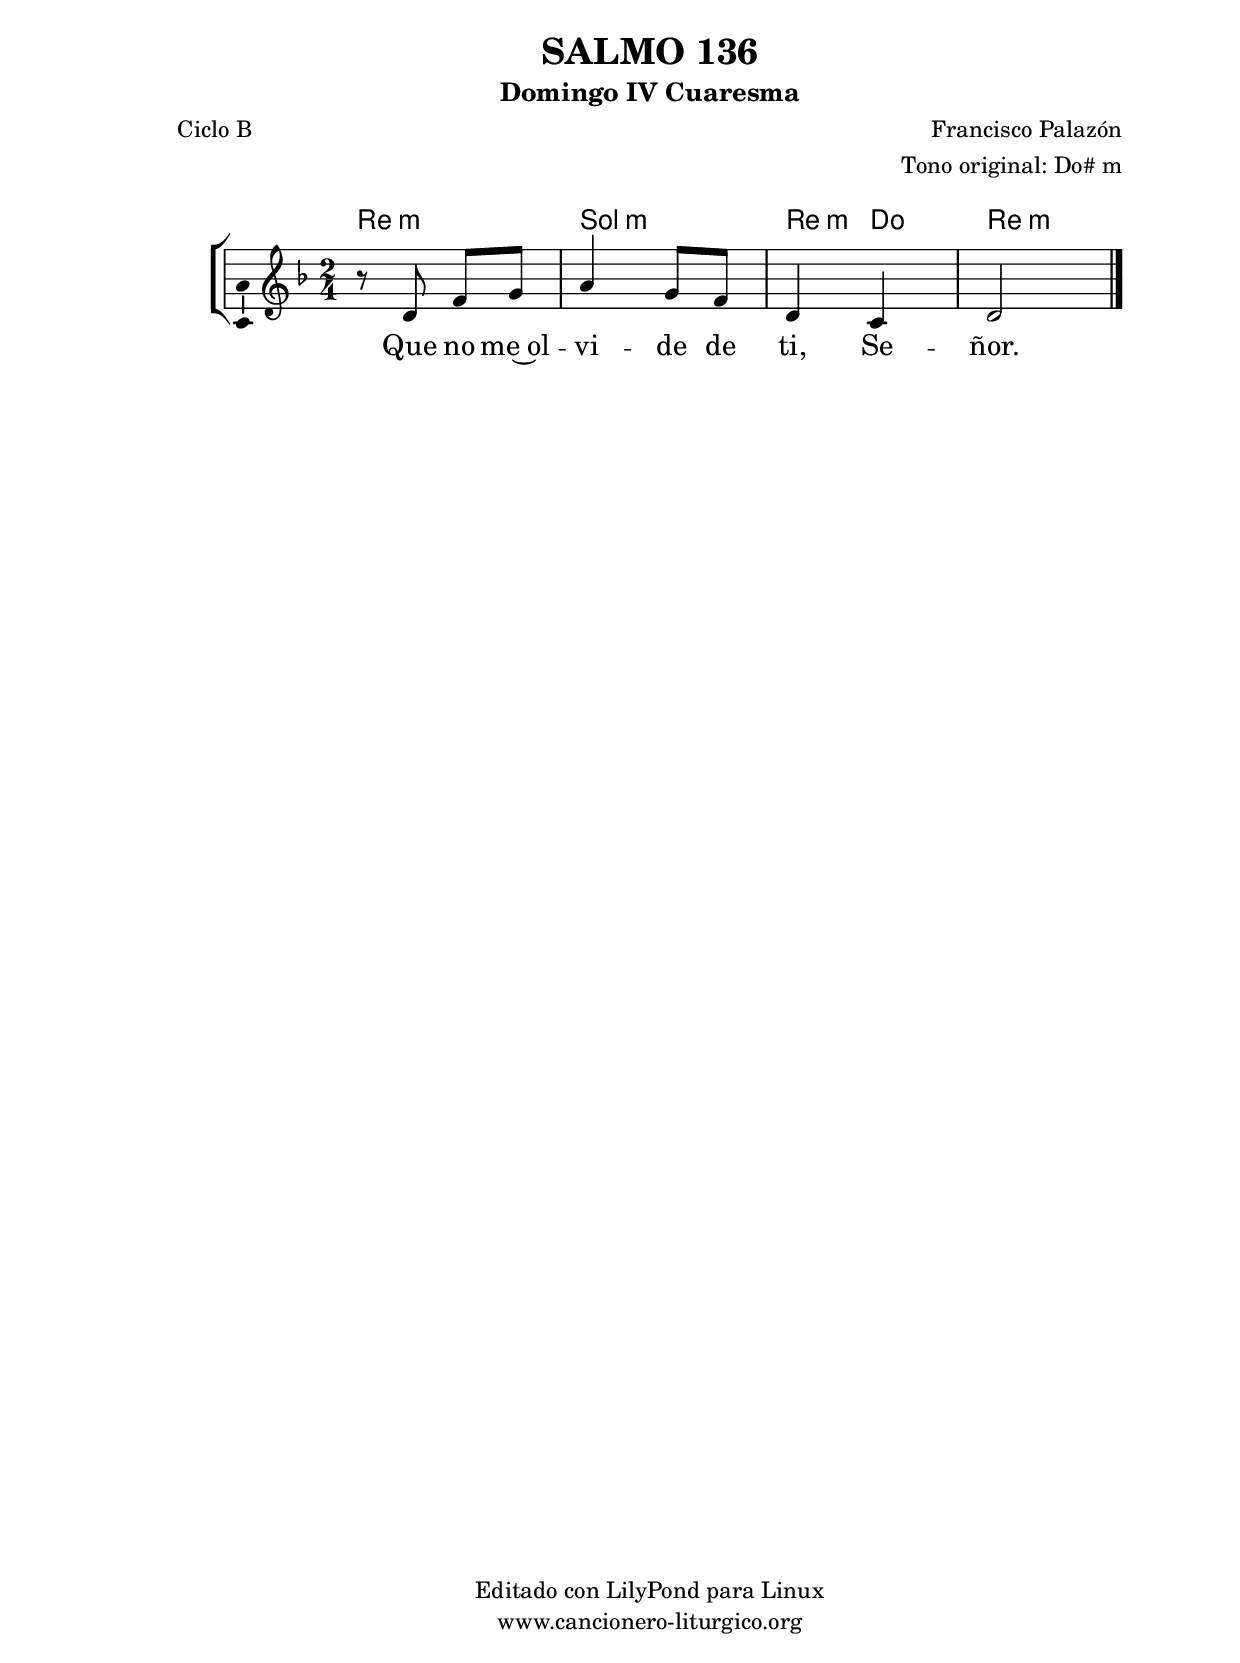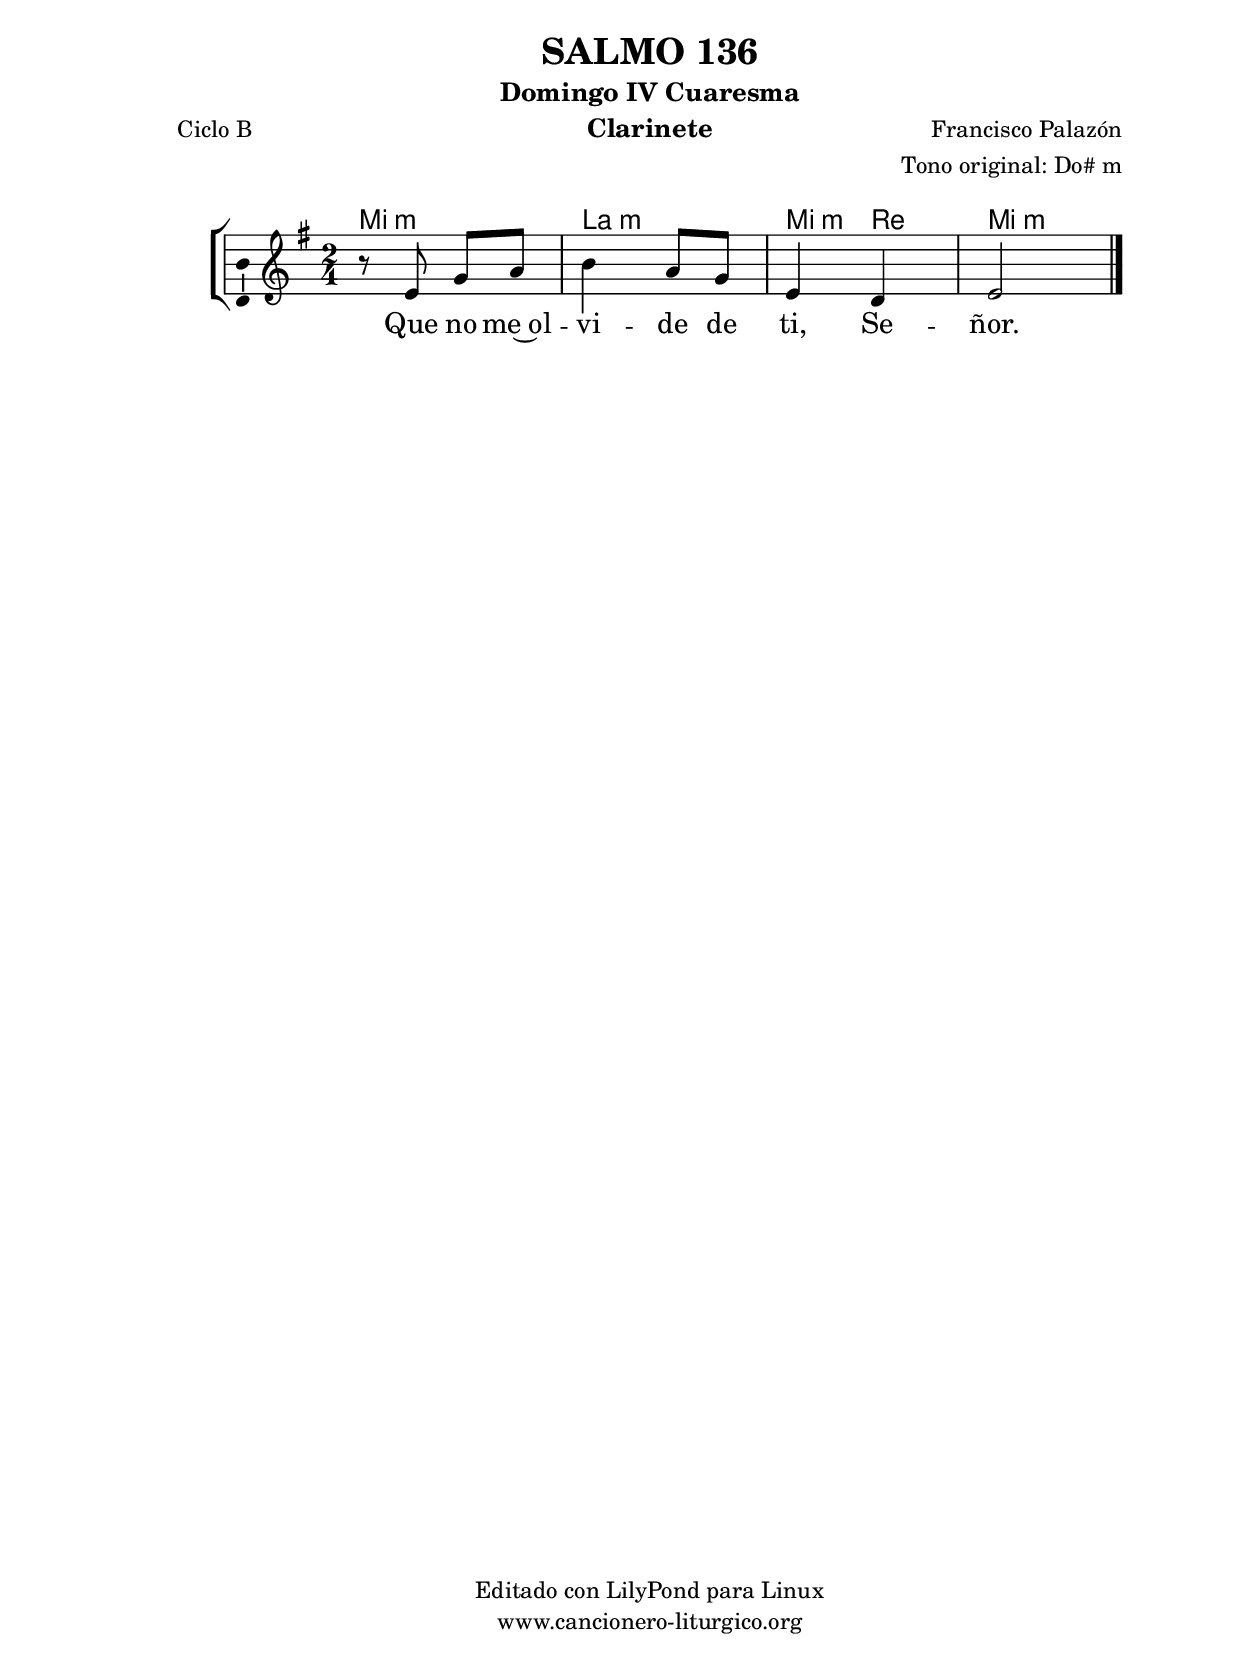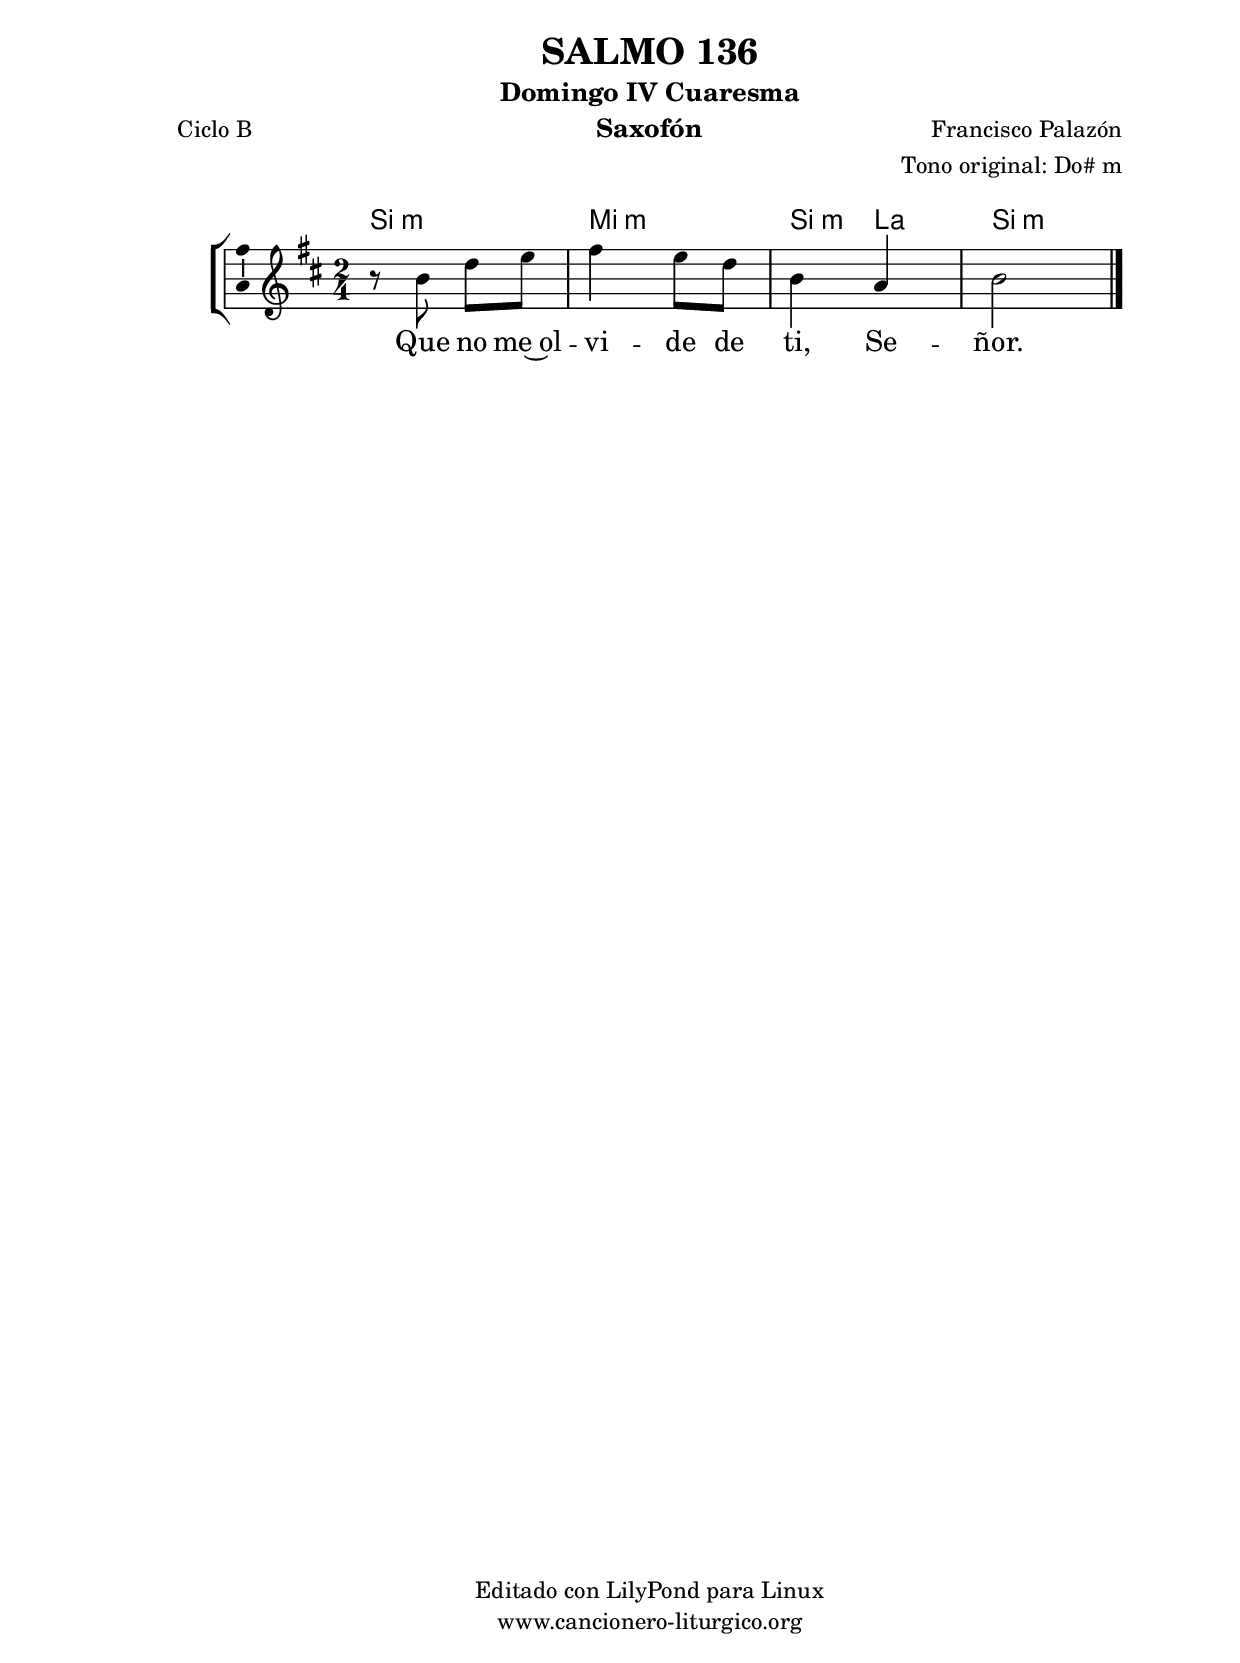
%
%para convertir .midi en .wav:
%timidity filename.midi -Ow -o finename.wav
%
%
%Para convertir de .wav a .mp3:
%lame -h -m j filename.wav
%
%
%para escuchar el midi:
%timidity nombrefichero.midi
%


%versión de lilypond para la que se ha escrito esta partitura:
\version "2.16.0"

	%Tamaño papel
	#(set-default-paper-size "a4")
	%Tamaño partitura
	#(set-global-staff-size 20)
	%No responde al pulsar sobre una nota
	#(ly:set-option 'point-and-click #f)

%parámetros del encabezamiento:
\header {
	title = "SALMO 136"
	subtitle = "Domingo IV Cuaresma"
	composer = "Francisco Palazón"
	poet = "Ciclo B"
	meter = ""
	arranger = "Tono original: Do# m"
%%%Armadura errónea en Libro del Salmista. Falta un sostenido en armadura
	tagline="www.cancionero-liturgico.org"
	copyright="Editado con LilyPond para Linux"
	tiempo = "Cuaresma"
	usos = "Salmo"
	letra = "Que no me olvide de ti, Señor."
	}

%parámetros asociados al papel:
\paper  {
	oddHeaderMarkup = \markup {\fill-line { \on-the-fly #not-first-page \fromproperty #'header:title \on-the-fly #not-first-page \fromproperty #'header:composer }}
	evenHeaderMarkup = \markup {\fill-line { \fromproperty #'header:composer \fromproperty #'header:title }}
	#(set-paper-size "a4")
	print-page-number = ##f
	first-page-number = 1
	print-first-page-number = ##f
%	head-separation = 3.0 \cm
	top-margin = 2.0 \cm
	bottom-margin = 0.5\cm
%%%	bottom-margin = -1.0\cm
	left-margin = 3.0 \cm
	line-width = 16.0 \cm 
	indent = 8\mm
	interscoreline = 2.\mm
	between-system-space = 15\mm
%	para que las partituras no llenen la hoja:
	ragged-bottom = ##t
%	idem para la última hoja:
	ragged-last-bottom = ##f
%	para que las partituras llenen el ancho del papel:
	ragged-last = ##f
	after-title-space = 2.5 \cm
%page-count=1
%system-count=8

	%Flexible Vertical Spacing
%	markup-markup-spacing =
%	#'((basic-distance . 15) (minimum-distance . 15) (padding . 3))
	markup-system-spacing =
	#'((basic-distance . 15) (minimum-distance . 15) (padding . 3))
	system-system-spacing =
	#'((basic-distance . 15) (minimum-distance . 15) (padding . 3))
	score-system-spacing =
	#'((basic-distance . 15) (minimum-distance . 15) (padding . 5))
%	top-system-spacing = % header
%	#'((basic-distance . 8) (minimum-distance . 0) (padding . 3))
%	top-markup-spacing =
%	#'((basic-distance . 20) (minimum-distance . 20) (padding . 3))
	last-bottom-spacing = % footer
	#'((basic-distance . 5) (minimum-distance . 5) (padding . 3))
%	score-markup-spacing =
%	#'((basic-distance . 16) (minimum-distance . 13) (padding . 3))

	}


%parámetros que afectan a toda la partitura:
global =  {
	%clave de sol (G):
	\clef G
	%armadura:
	\transpose cis d
	\key cis \minor
	\tempo 4=80
	\set Score.tempoHideNote = ##t
	}


acordes = {
	\italianChords
	\chordmode {
	\transpose cis d
{

cis2:m fis2:m cis4:m b cis2:m

	}
	}
}

melodia = 
	\transpose cis d
{
	\relative c'{
	\time 2/4

r8 cis8 e fis
gis4 fis8 e
cis4 b
cis2

	\bar "|."
	}
	}


texto = \lyricmode {
Que no me~ol -- vi -- de de ti, Se -- ñor.
	}


acordesStaff = \context ChordNames = acordesStaff <<
	\set chordChanges = ##t
	\acordes
	>>


vozStaff = \context Voice = vozStaff
\with {\consists "Ambitus_engraver"}
<<
%	\set Staff.instrumentName = ""
%	\set Staff.shortInstrumentName = ""
%	\set Staff.midiInstrument = #"clarinet"
%	\set Staff.midiInstrument = #"cello"
%	\set Staff.midiInstrument = #"flute"
	\set Staff.midiInstrument = #"electric guitar (jazz)"
%	\set Staff.midiInstrument = #"english horn"
%	\set Staff.midiInstrument = #"violin"
%	\set Staff.midiInstrument = #"glockenspiel"
	\set Staff.midiMinimumVolume = #0.7
	\set Staff.midiMaximumVolume = #0.9
	\global
	\melodia
	>>


textoStaff = \context Lyrics = textoStaff <<
	\lyricsto vozStaff \texto
	>>

\book {
	\score {
		\context ChoirStaff {
			\override StaffGroup.SystemStartBracket #'collapse-height = #1
			\override Score.SystemStartBar #'collapse-height = #1
			<<
			\acordesStaff
			\vozStaff
			\textoStaff
			>>
			}
		\layout {
	    		\context {
				\Lyrics
				\override LyricText #'font-size = #2
				}
	   		 \context {
				\Score
				%fontSize = #3
				\override StaffSymbol #'staff-space = #(magstep +3)
				%\override Beam #'thickness = #0.55
				%\override SpacingSpanner #'spacing-increment = #1.0
				%\override Slur #'height-limit = #1.5
				}
			}
		}
	\score {
		\unfoldRepeats
		\context ChoirStaff {
			<<
			\acordesStaff
			\vozStaff
			>>
			}
		\midi {
	  		\context {
	  			\Score
				tempoWholesPerMinute = #(ly:make-moment 70 4)
				}
			}
		}
	}

%Partitura para clarinete
#(define output-suffix "C")
\book {
	\header{
		instrument = "Clarinete"
		}
	\score {
		\context ChoirStaff {
			\override StaffGroup.SystemStartBracket #'collapse-height = #1
			\override Score.SystemStartBar #'collapse-height = #1
\transpose c d
			<<
			\acordesStaff
			\vozStaff
			\textoStaff
			>>
			}
		\layout {
	    		\context {
				\Lyrics
				\override LyricText #'font-size = #2
				}
	   		 \context {
				\Score
				%fontSize = #3
				\override StaffSymbol #'staff-space = #(magstep +3)
				%\override Beam #'thickness = #0.55
				%\override SpacingSpanner #'spacing-increment = #1.0
				%\override Slur #'height-limit = #1.5
				}
			}
		}
	}

%Partitura para saxofón
#(define output-suffix "S")
\book {
	\header{
		instrument = "Saxofón"
		}
	\score {
		\context ChoirStaff {
			\override StaffGroup.SystemStartBracket #'collapse-height = #1
			\override Score.SystemStartBar #'collapse-height = #1
\transpose c a
			<<
			\acordesStaff
			\vozStaff
			\textoStaff
			>>
			}
		\layout {
	    		\context {
				\Lyrics
				\override LyricText #'font-size = #2
				}
	   		 \context {
				\Score
				%fontSize = #3
				\override StaffSymbol #'staff-space = #(magstep +3)
				%\override Beam #'thickness = #0.55
				%\override SpacingSpanner #'spacing-increment = #1.0
				%\override Slur #'height-limit = #1.5
				}
			}
		}
	}

